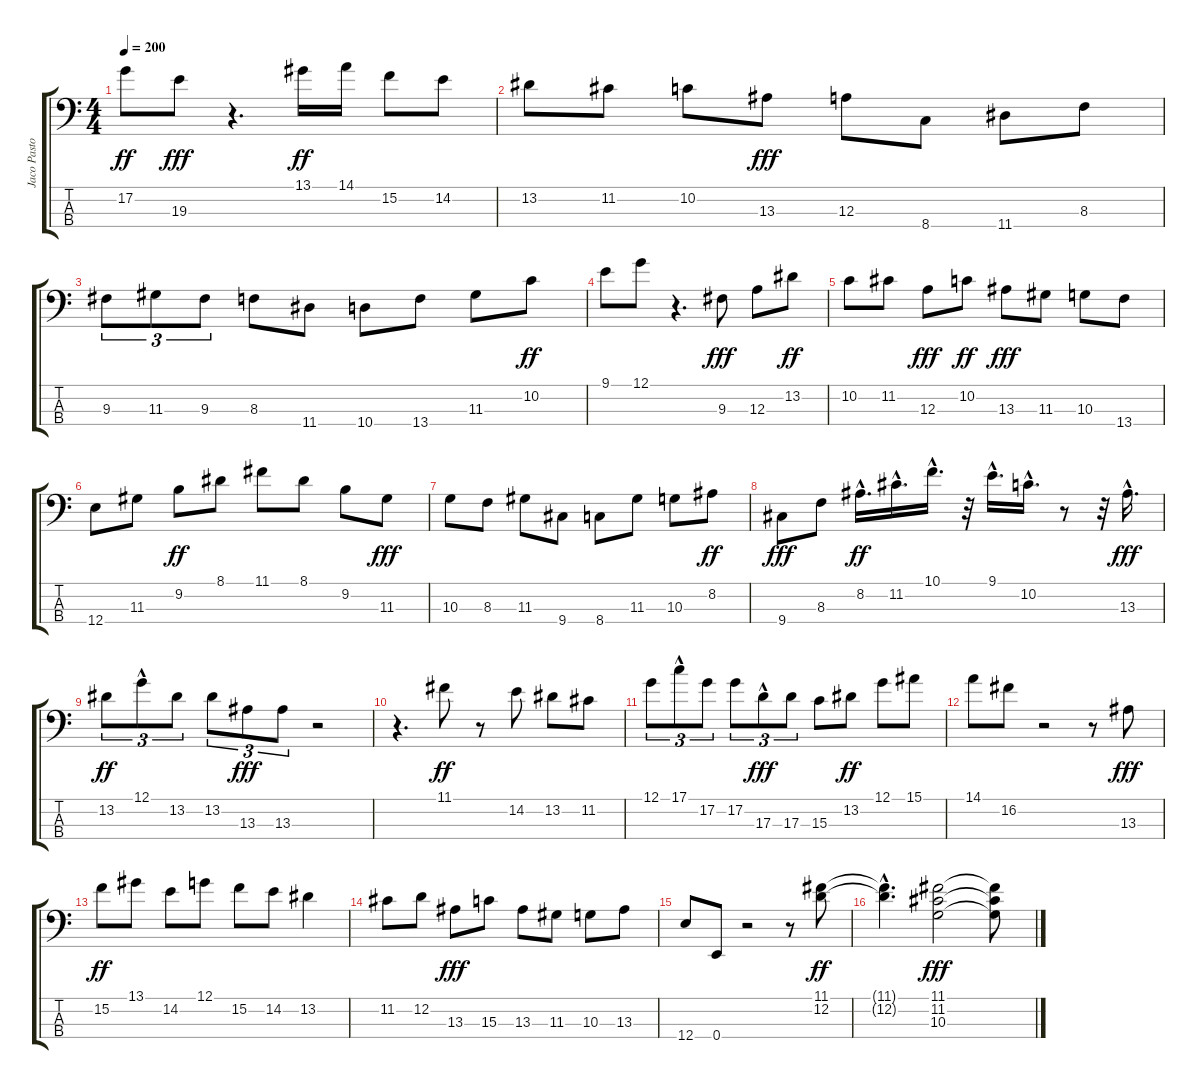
\track ("Jaco Pastorius" "Jaco Pasto") {instrument fretlessbass}
\staff {score tabs}
\tuning (G2 D2 A1 E1) {hide}
\ts (4 4)
\tempo 200
\clef f4
\ks c
17.2.8{dy ff} 19.3.8{dy fff} r.4{d} 13.1.16{dy ff} 14.1.16 15.2.8 14.2.8 |
13.2.8 11.2.8 10.2.8 13.3.8{dy fff} 12.3.8 8.4.8 11.4.8 8.3.8 |
9.3.8{tu (3 2)} 11.3.8{tu (3 2)} 9.3.8{tu (3 2)} 8.3.8 11.4.8 10.4.8 13.4.8 11.3.8 10.2.8{dy ff} |
9.1.8 12.1.8 r.4{d} 9.3.8{dy fff} 12.3.8 13.2.8{dy ff} |
10.2.8 11.2.8 12.3.8{dy fff} 10.2.8{dy ff} 13.3.8{dy fff} 11.3.8 10.3.8 13.4.8 |
12.4.8 11.3.8 9.2.8{dy ff} 8.1.8 11.1.8 8.1.8 9.2.8 11.3.8{dy fff} |
10.3.8 8.3.8 11.3.8 9.4.8 8.4.8 11.3.8 10.3.8 8.2.8{dy ff} |
9.4.8{dy fff} 8.3.8 8.2{hac}.16{d dy ff} 11.2{hac}.16{d} 10.1{hac}.16{d} r.32 9.1{hac}.16{d} 10.2{hac}.16{d} r.8 r.32 13.3{hac}.16{d dy fff} |
13.2.8{tu (3 2) dy ff} 12.1{hac}.8{tu (3 2)} 13.2.8{tu (3 2)} 13.2.8{tu (3 2)} 13.3.8{tu (3 2) dy fff} 13.3.8{tu (3 2)} r.2 |
r.4{d} 11.1.8{dy ff} r.8 14.2.8 13.2.8 11.2.8 |
12.1.8{tu (3 2)} 17.1{hac}.8{tu (3 2)} 17.2.8{tu (3 2)} 17.2.8{tu (3 2)} 17.3{hac}.8{tu (3 2) dy fff} 17.3.8{tu (3 2)} 15.3.8 13.2.8{dy ff} 12.1.8 15.1.8 |
14.1.8 16.2.8 r.2 r.8 13.3.8{dy fff} |
15.2.8{dy ff} 13.1.8 14.2.8 12.1.8 15.2.8 14.2.8 13.2.4 |
11.2.8 12.2.8 13.3.8{dy fff} 15.3.8 13.3.8 11.3.8 10.3.8 13.3.8 |
12.4.8 0.4.8 r.2 r.8 (11.1 12.2).8{dy ff} |
(11.1{hac t} 12.2{hac t}).4{d} (11.1 11.2 10.3).2{dy fff} (11.1{t} 11.2{t} 10.3{t}).8
